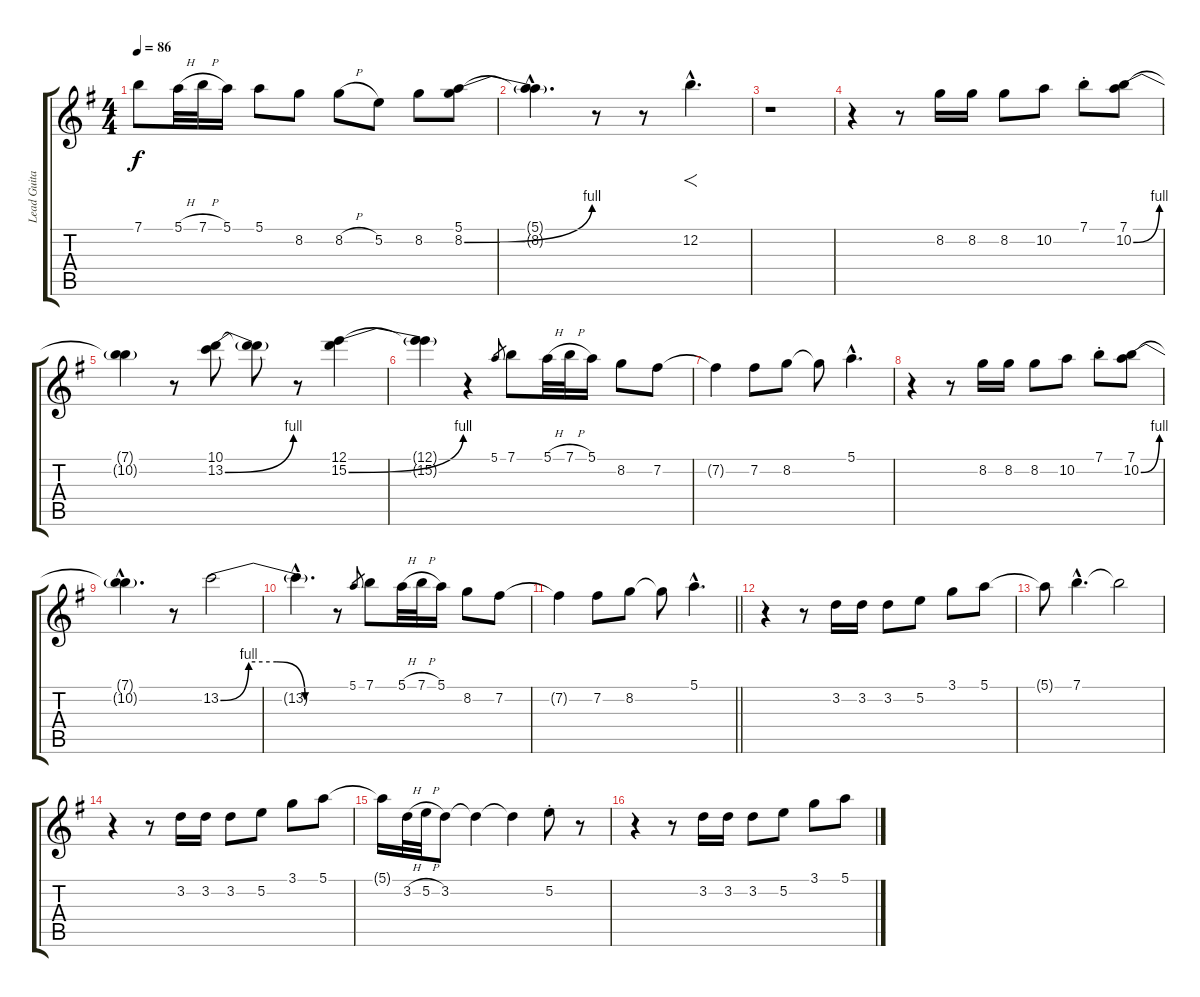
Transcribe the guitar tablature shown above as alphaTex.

\track ("Lead Guitar" "Lead Guita") {instrument distortionguitar}
\staff {score tabs}
\tuning (E4 B3 G3 D3 A2 E2) {hide}
\ts (4 4)
\tempo 86
\clef g2
\ks g
7.1.8{dy f} 5.1{h}.32 7.1{h}.32 5.1.16 5.1.8 8.2.8 8.2{h}.8 5.2.8 8.2.8 (5.1 8.2{be (bend 0 0 60 4)}).8 |
(5.1{hac t} 8.2{hac t}).4{d} r.8 r.8 12.2{hac}.4{f d} |
r.1 |
r.4 r.8 8.2.16 8.2.16 8.2.8 10.2.8 7.1{st}.8 (7.1 10.2{be (bend 0 0 60 4)}).8 |
(7.1{t} 10.2{t}).4 r.8 (10.1 13.2{be (bend 0 0 60 4)}).8 (10.1{t} 13.2{t}).8 r.8 (12.1 15.2{be (bend 0 0 60 4)}).4 |
(12.1{t} 15.2{t}).4 r.4 5.1.8{gr} 7.1.8 5.1{h}.32 7.1{h}.32 5.1.16 8.2.8 7.2.8 |
7.2{t}.4 7.2.8 8.2.8 8.2{t}.8 5.1{hac}.4{d} |
r.4 r.8 8.2.16 8.2.16 8.2.8 10.2.8 7.1{st}.8 (7.1 10.2{be (bend 0 0 60 4)}).8 |
(7.1{hac t} 10.2{hac t}).4{d} r.8 13.2{be (custom 0 0 15 4 30 4 45 0 60 0)}.2 |
13.2{hac t}.4{d} r.8 5.1.8{gr} 7.1.8 5.1{h}.32 7.1{h}.32 5.1.16 8.2.8 7.2.8 |
\barLineRight lightlight
7.2{t}.4 7.2.8 8.2.8 8.2{t}.8 5.1{hac}.4{d} |
r.4 r.8 3.2.16 3.2.16 3.2.8 5.2.8 3.1.8 5.1.8 |
5.1{t}.8 7.1{hac}.4{d} 7.1{t}.2 |
r.4 r.8 3.2.16 3.2.16 3.2.8 5.2.8 3.1.8 5.1.8 |
5.1{t}.16 3.2{h}.32 5.2{h}.32 3.2.8 3.2{t}.4 3.2{t}.4 5.2{st}.8 r.8 |
r.4 r.8 3.2.16 3.2.16 3.2.8 5.2.8 3.1.8 5.1.8
